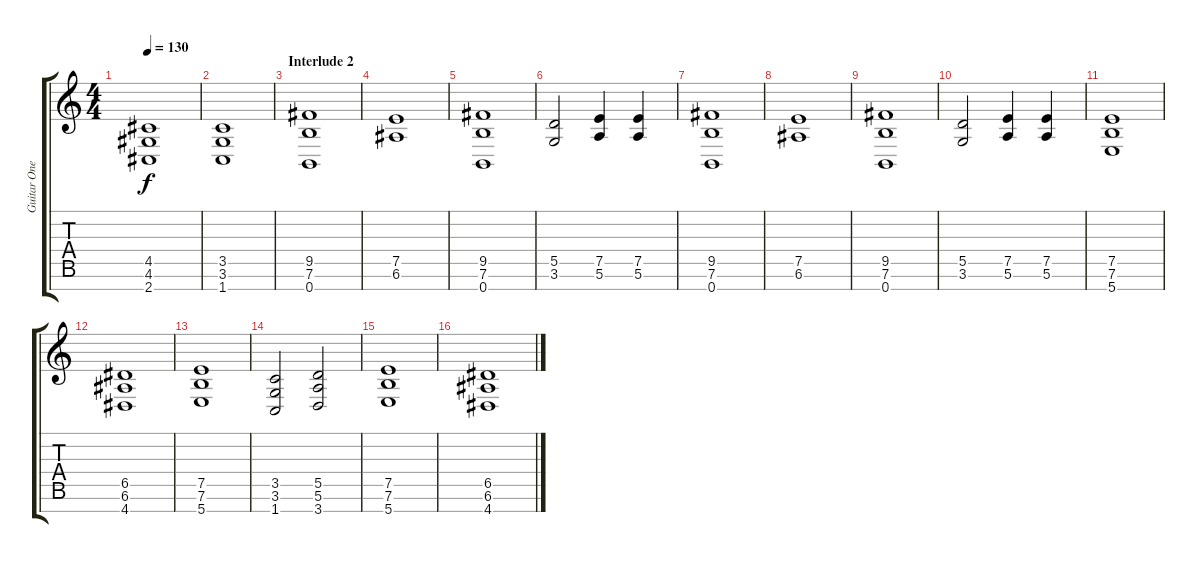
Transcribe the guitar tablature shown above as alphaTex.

\track ("Guitar One" "Guitar One") {instrument distortionguitar}
\staff {score tabs}
\tuning (E4 B3 G3 D3 A2 E2 B1) {hide}
\ts (4 4)
\tempo 130
\clef g2
\ks c
(4.5 4.6 2.7).1{dy f} |
(3.5 3.6 1.7).1 |
\section ("" "Interlude 2")
(9.5 7.6 0.7).1 |
(7.5 6.6).1 |
(9.5 7.6 0.7).1 |
(5.5 3.6).2 (7.5 5.6).4 (7.5 5.6).4 |
(9.5 7.6 0.7).1 |
(7.5 6.6).1 |
(9.5 7.6 0.7).1 |
(5.5 3.6).2 (7.5 5.6).4 (7.5 5.6).4 |
(7.5 7.6 5.7).1 |
(6.5 6.6 4.7).1 |
(7.5 7.6 5.7).1 |
(3.5 3.6 1.7).2 (5.5 5.6 3.7).2 |
(7.5 7.6 5.7).1 |
(6.5 6.6 4.7).1
